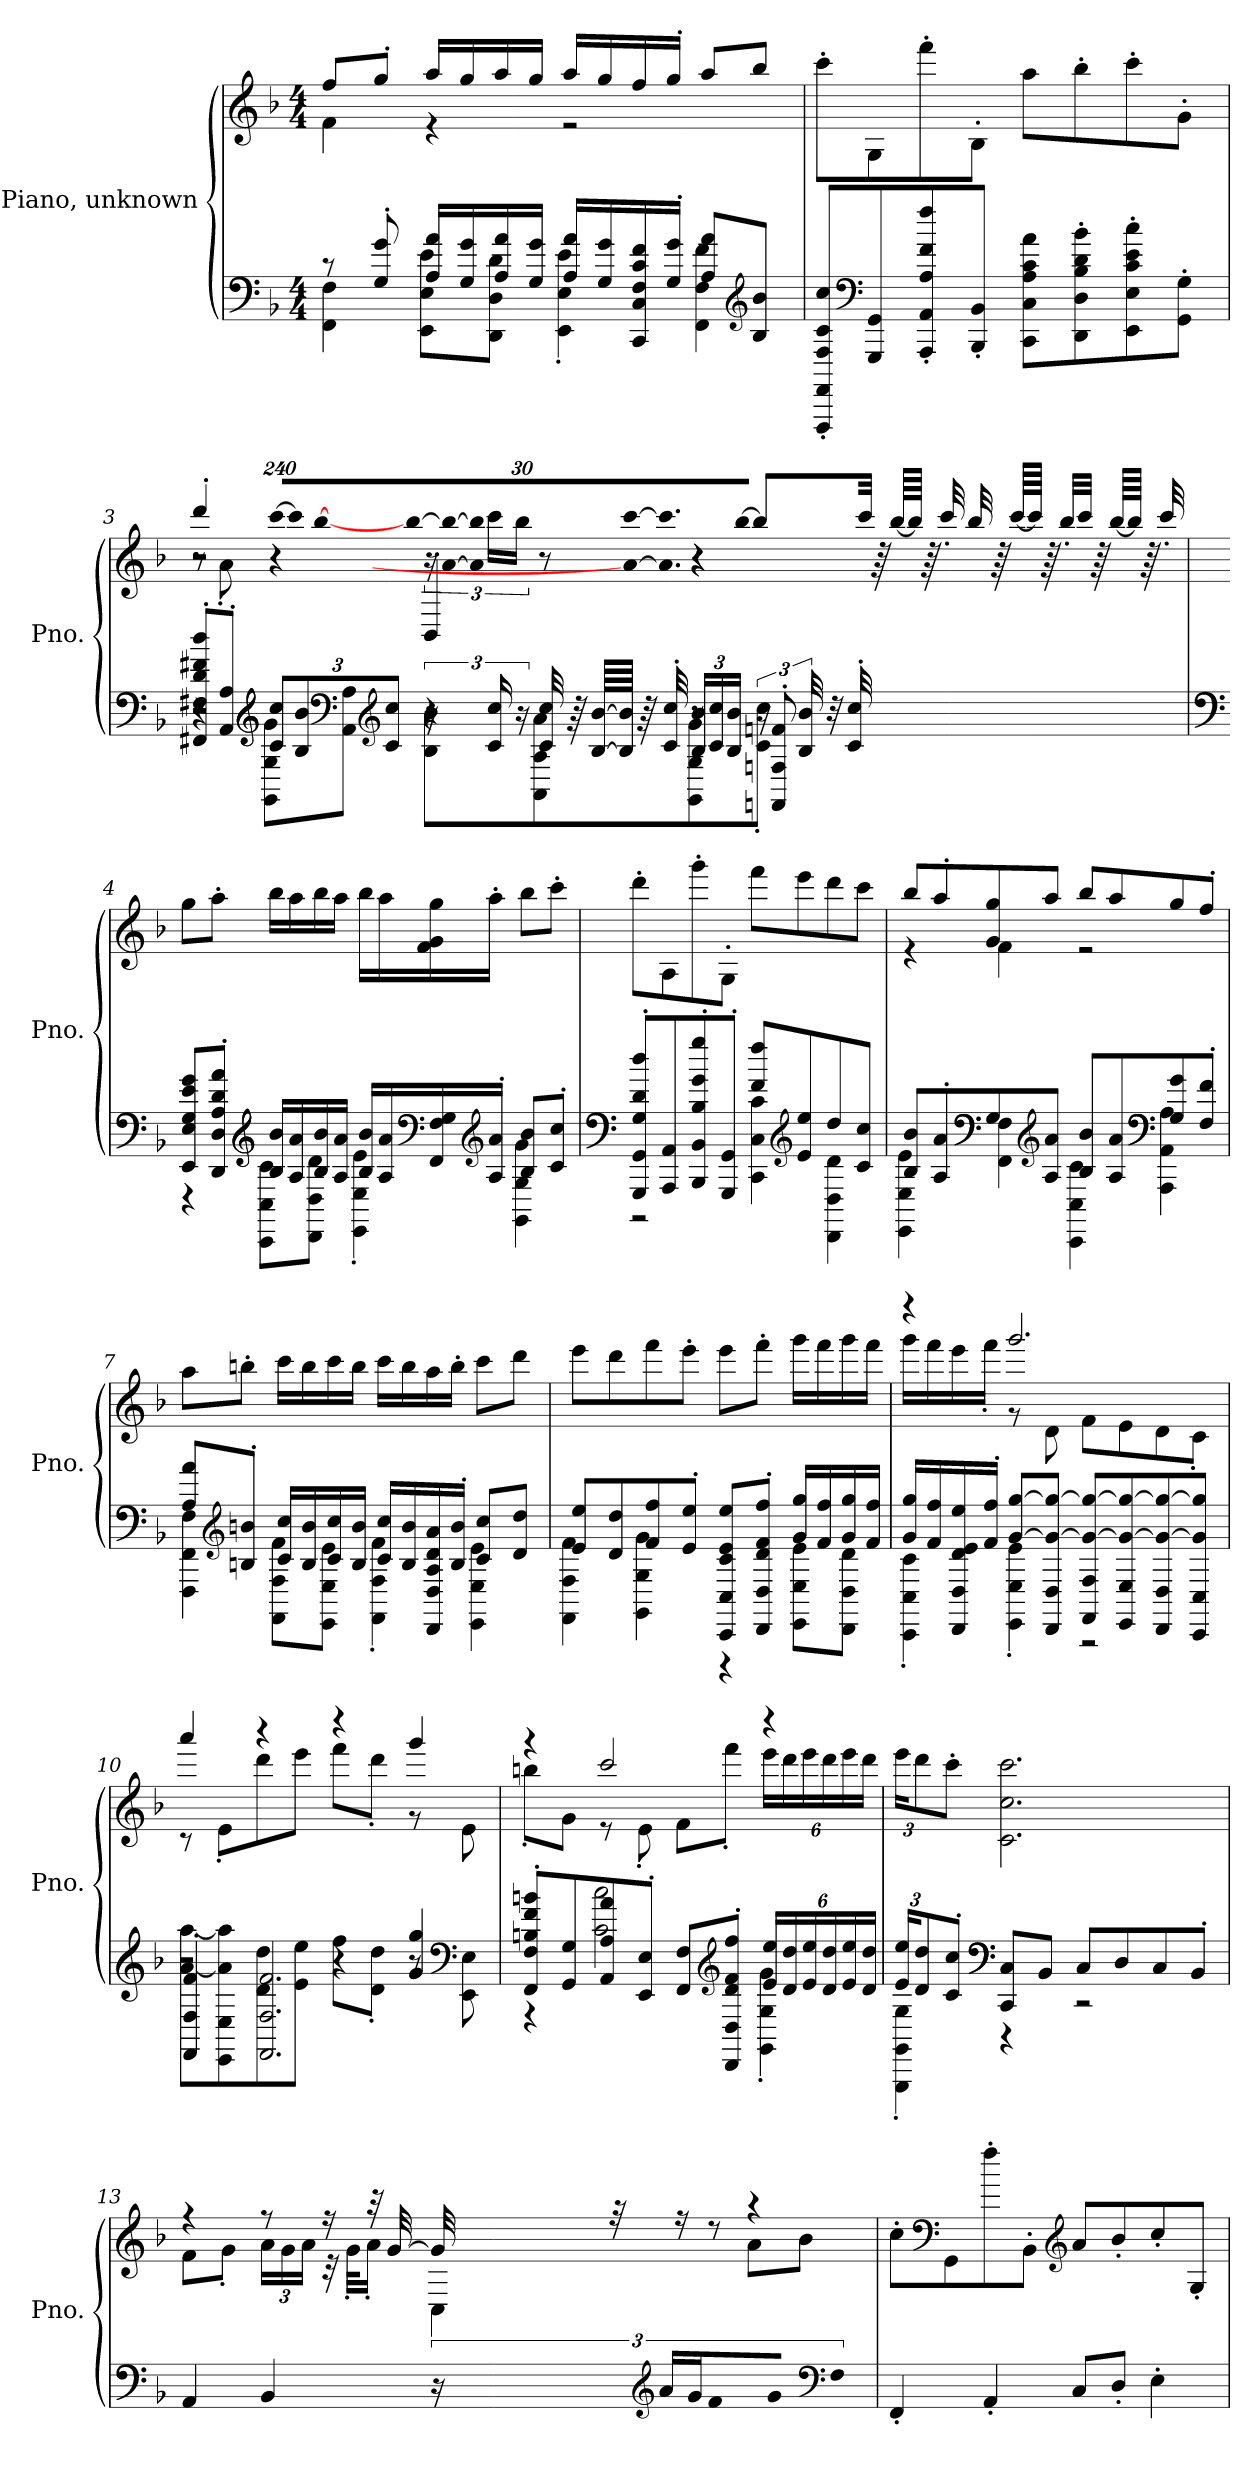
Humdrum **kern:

**kern	**kern
*part1	*part1
*staff2	*staff1
*I"Piano, unknown	*
*I'Pno.	*
*clefF4	*clefG2
*k[b-]	*k[b-]
*M4/4	*M4/4
*MM120	*MM120
=1	=1
*^	*^
8r	4FF\ 4F\	8ff/L	4f\
8G/' 8g/'	.	8gg'/J	.
16A/ 16a/LL	8EE\ 8E\ 8e\L	16aa/LL	4r
16G/ 16g/	.	16gg/	.
16A/ 16a/	8DD\ 8D\ 8d\J	16aa/	.
16G/ 16g/JJ	.	16gg/JJ	.
16A/ 16a/LL	4EE\' 4E\' 4e\'	16aa/LL	2r
16G/ 16g/	.	16gg/	.
16CC/ 16C/ 16F/ 16c/ 16f/	.	16ff/	.
16G/' 16g/'JJ	.	16gg'/JJ	.
8A/ 8a/L	4FF\ 4F\ 4f\	8aa/L	.
*clefG2	*	*	*
8B-/ 8b-/J	.	8bb-/J	.
*v	*v	*	*
*	*v	*v
=2	=2
8FFF/' 8FF/' 8F/' 8c/' 8cc/'L	8ccc'\L
*clefF4	*
8GGG/ 8GG/	8G\
8AAA/' 8AA/' 8A/' 8f/' 8ff/'	8fff'\
8BBB-/' 8BB-/'J	8B-'\J
8CC\ 8C\ 8A\ 8c\ 8a\L	8aa\L
8DD\' 8D\' 8B-\' 8d\' 8b-\'	8bb-'\
8EE\' 8E\' 8c\' 8e\' 8cc\'	8ccc'\
8GG\' 8G\'J	8g'\J
!!LO:LB:g=z
=3	=3
*^	*^
*	*^	*	*^
8FF#X/' 8F#X/' 8d/' 8f#X/' 8dd/'L	4r	2r	4ddd'/	8r	2r
8AA/' 8A/'J	.	.	.	8a'\	.
*clefG2	*	*	*	*	*
*Xbrackettup	*	*	*Xbrackettup	*	*
!	!	!	!LO:N:vis=16	!	!
12c/ 12cc/L	8GG\ 8G\ 8g\L	.	[1920%137ccc/LL	4r	.
!	!	!	!LO:N:vis=64	!	!
.	.	.	960%17ccc/LL]	.	.
12B-/ 12b-/	.	.	.	.	.
!	!	!	!LO:N:vis=64	!	!
.	.	.	[960%17bb-/	.	.
.	.	.	1920ryy	.	.
!	!	!	!LO:N:vis=64	!	!
.	.	.	960%17bb-/_	.	.
*clefF4	*	*	*	*	*
!	!	!	!LO:N:vis=64	!	!
.	8AA\ 8A\J	.	[960%17a/ 960%17bb-/_	.	.
!	!	!	!LO:N:vis=64	!	!
.	.	.	960%17a/_ 960%17bb-/]	.	.
.	.	.	1920ryy	.	.
!	!	!	!LO:N:vis=64	!	!
.	.	.	960%17a/_ [960%17ccc/J	.	.
*clefG2	*	*	*	*	*
12c/ 12cc/J	.	.	.	.	.
!	!	!	!LO:N:vis=32.	!	!
.	.	.	1920%103a/] 1920%103ccc/]	.	.
!	!	!	!LO:N:vis=64	!	!
.	.	.	[960%17bb-/JJJk	.	.
*brackettup	*	*	*	*brackettup	*
24r	8B-\ 8b-\L	4r	8bb-/L]	24r	4BB-'/
24c/ 24cc/	.	.	.	24ccc\LL	.
24r	.	.	.	24bb-\JJ	.
32c/ 32cc/	8AA\ 8A\ 8a\	.	32ccc/Jkk	8r	.
64r	.	.	64r	.	.
[64B-/ [64b-/LLLL	.	.	[64bb-/LLLL	.	.
64B-/] 64b-/]JJJJ	.	.	64bb-/JJJJ]	.	.
64r	.	.	64r	.	.
32c/' 32cc/'	.	.	32ccc'/	.	.
*Xbrackettup	*	*	*	*	*
24B-/ 24b-/LL	8GG\ 8G\ 8g\	8r	32bb-/	4r	4r
.	.	.	64r	.	.
24c/ 24cc/	.	.	.	.	.
.	.	.	[64ccc/LLLL	.	.
.	.	.	64ccc/JJJJ]	.	.
.	.	.	64r	.	.
24B-/ 24b-/JJ	.	.	.	.	.
.	.	.	32bb-'/LLL	.	.
*brackettup	*	*	*	*	*
24r	8c\' 8cc\'J	8FFn/' 8Fn/' 8fn/'	32ccc/JJJ	.	.
.	.	.	64r	.	.
48B-/ 48b-/	.	.	.	.	.
.	.	.	[64bb-/LLLL	.	.
32r	.	.	64bb-/JJJJ]	.	.
.	.	.	64r	.	.
32c/' 32cc/'	.	.	32ccc'/	.	.
*v	*v	*v	*	*	*
*	*v	*v	*v
!!LO:LB:g=z
=4	=4
*clefF4	*
*^	*
8EE/ 8E/ 8G/ 8e/ 8g/L	4r	8gg\L
8DD/' 8D/' 8A/' 8d/' 8a/'J	.	8aa'\J
*clefG2	*	*
16B-/ 16b-/LL	8CC\ 8C\ 8c\L	16bb-\LL
16A/ 16a/	.	16aa\
16B-/ 16b-/	8DD\ 8D\ 8d\J	16bb-\
16A/ 16a/JJ	.	16aa\JJ
16B-/ 16b-/LL	4EE\' 4E\' 4e\'	16bb-\LL
16A/ 16a/	.	16aa\
*clefF4	*	*
16FF/ 16F/ 16G/	.	16f\ 16g\ 16gg\
*clefG2	*	*
16A/' 16a/'JJ	.	16aa'\JJ
8B-/ 8b-/L	4GG\ 4G\ 4g\	8bb-\L
8c/' 8cc/'J	.	8ccc'\J
=5	=5	=5
*clefF4	*	*
8GGG/' 8GG/' 8G/' 8d/' 8dd/'L	2r	8ddd'\L
8AAA/ 8AA/	.	8A\
8BBB-/' 8BB-/' 8B-/' 8g/' 8gg/'	.	8ggg'\
8GGG/' 8GG/'J	.	8G'\J
8f/ 8ff/L	4CC\ 4C\ 4c\	8fff\L
*clefG2	*	*
8e/ 8ee/	.	8eee\
8dd/	4DD\ 4D\ 4d\	8ddd\
8c/ 8cc/J	.	8ccc\J
!!LO:LB:g=z
=6	=6	=6
*	*	*^
8B-/ 8b-/L	4EE\ 4E\ 4e\	8bb-/L	4r
8A/' 8a/'	.	8aa'/	.
*clefF4	*	*	*
8G/	4FF\ 4F\	8g/ 8gg/	4f\
*clefG2	*	*	*
8A/ 8a/J	.	8aa/J	.
8B-/ 8b-/L	4CC\ 4C\ 4c\	8bb-/L	2r
8A/ 8a/	.	8aa/	.
*clefF4	*	*	*
8G/ 8g/	4AAA\ 4AA\ 4A\	8gg/	.
8F/' 8f/'J	.	8ff'/J	.
*	*	*v	*v
=7	=7	=7
8A/ 8a/L	4FFF\ 4FF\ 4F\	8aa\L
*clefG2	*	*
8Bn/' 8bn/'J	.	8bbn'\J
16c/ 16cc/LL	8FF\ 8F\ 8f\L	16ccc\LL
16B/ 16b/	.	16bb\
16c/ 16cc/	8EE\ 8E\ 8e\J	16ccc\
16B/ 16b/JJ	.	16bb\JJ
16c/ 16cc/LL	4FF\' 4F\' 4f\'	16ccc\LL
16B/ 16b/	.	16bb\
16DD/ 16D/ 16A/ 16d/ 16a/	.	16aa\
16B/' 16b/'JJ	.	16bb'\JJ
8c/ 8cc/L	4EE\ 4E\ 4e\	8ccc\L
8d/ 8dd/J	.	8ddd\J
!!LO:LB:g=z
=8	=8	=8
8e/ 8ee/L	4FF\ 4F\ 4f\	8eee\L
8d/ 8dd/	.	8ddd\
8f/ 8ff/	4GG\ 4G\ 4g\	8fff\
8e/' 8ee/'J	.	8eee'\J
8CC/ 8C/ 8c/ 8e/ 8ee/L	4r	8eee\L
8DD/' 8D/' 8d/' 8f/' 8ff/'J	.	8fff'\J
16g/ 16gg/LL	8EE\ 8E\ 8e\L	16ggg\LL
16f/ 16ff/	.	16fff\
16g/ 16gg/	8DD\ 8D\ 8d\J	16ggg\
16f/ 16ff/JJ	.	16fff\JJ
=9	=9	=9
*	*	*^
16g/ 16gg/LL	4CC\' 4C\' 4c\'	4r	16ggg\LL
16f/ 16ff/	.	.	16fff\
16DD/ 16D/ 16d/ 16e/ 16ee/	.	.	16eee\
16f/' 16ff/'JJ	.	.	16fff'\JJ
[8g/ [8gg/L	4EE\' 4E\' 4e\'	2.ggg/	8r
8DD/ 8D/ 8g/_ 8gg/_J	.	.	8d\
8FF/ 8F/ 8g/_ 8gg/_L	2r	.	8f\L
8EE/ 8E/ 8g/_ 8gg/_	.	.	8e\
8DD/ 8D/ 8g/_ 8gg/_	.	.	8d\
8CC/ 8C/ 8g/] 8gg/]J	.	.	8c'\J
=10	=10	=10	=10
*	*^	*	*
2r	[8a\ [8aa\L	4FF/' 4F/' 4f/'	4aaa/	8r
.	8EE\ 8E\ 8a\] 8aa\]	.	.	8e'\L
.	8d\ 8dd\	2.FF/ 2.F/ 2.f/	4r	8ddd\
.	8e\ 8ee\J	.	.	8eee\J
4r	8ff\L	.	4r	8fff\L
.	8d\' 8dd\'J	.	.	8ddd'\J
4g/ 4gg/	8r	.	4ggg/	8r
*clefF4	*	*	*	*
.	8EE\ 8E\	.	.	8e\
*	*v	*v	*	*
!!LO:LB:g=z	!!
=11	=11	=11	=11
8FF/' 8F/' 8Bn/' 8f/' 8bn/'L	4r	4r	8bbn'\L
8GG/ 8G/	.	.	8g\J
8AA/ 8A/ 8a/	2c\ 2cc\	2ccc/	8r
8EE/' 8E/'J	.	.	8e'\
8FF/ 8F/L	.	.	8f\L
*clefG2	*	*	*
8DD/' 8D/' 8d/' 8f/' 8ff/'J	.	.	8fff'\J
*Xbrackettup	*	*	*Xbrackettup
24e/ 24ee/LL	4GG\' 4G\' 4g\'	4r	24eee\LL
24d/ 24dd/	.	.	24ddd\
24e/ 24ee/	.	.	24eee\
24d/ 24dd/	.	.	24ddd\
24e/ 24ee/	.	.	24eee\
24d/ 24dd/JJ	.	.	24ddd\JJ
*	*	*v	*v
=12	=12	=12
24e/ 24ee/KL	4GGG\' 4GG\' 4G\'	24eee\KL
12d/ 12dd/	.	12ddd\
8c/' 8cc/'J	.	8ccc'\J
*clefF4	*	*
8CC/ 8C/L	4r	2.c\ 2.cc\ 2.ccc\
8BB-/J	.	.
8C/L	2r	.
8D/	.	.
8C/	.	.
8BB-'/J	.	.
*v	*v	*
!!LO:PB:g=z
=13	=13
*	*^
4AA/	4r	8f\L
.	.	8g'\J
4BB-/	8r	24a\LL
.	.	24g\
.	.	24a\JJ
.	16r	32r
.	.	32g'\KLL
.	32r	16a'\JJ
.	[32g/	.
*brackettup	*	*
24r	32g/]	4C\
.	32r	.
*clefG2	*	*
24a/LL	.	.
.	16r	.
24g/	.	.
16f/	8r	.
16g/JJ	.	.
*clefF4	*	*
4F\	4r	8a\L
.	.	8b-\J
*	*v	*v
=14	=14
4FF'/	8cc'\L
*	*clefF4
.	8GG\
4AA'/	8ff'\
.	8BB-'\J
*	*clefG2
8C/L	8a/L
8D'/J	8b-'/
4E'\	8cc'/
.	8G'/J
=	=
*-	*-
